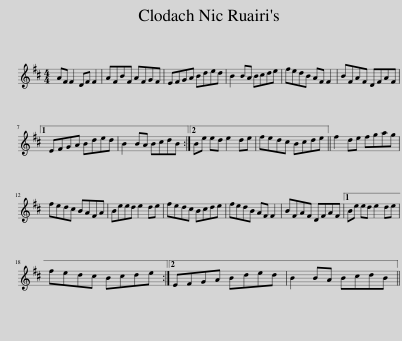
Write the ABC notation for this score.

X:1
L:1/8
M:4/4
I:linebreak $
K:D
V:1 treble
V:1
 AF F2 DF F2 | AFBF AFGF | EFGA Bded | B2 BA Bcde | fedB AF F2 | %5
 BFAF DFAF |1$ EFGA Bded | B2 BA BcdB :|2 Be ed e2 de | fedc Bcde || %10
 f2 de fgag |$ fedc BAFA | Beed e2 de | fedc Bcde | fedB AF F2 | %15
 BFAF DFAF |1 Be ed e2 de |$ fedc Bcde :|2 EFGA Bded | B2 BA BcdB || %20
